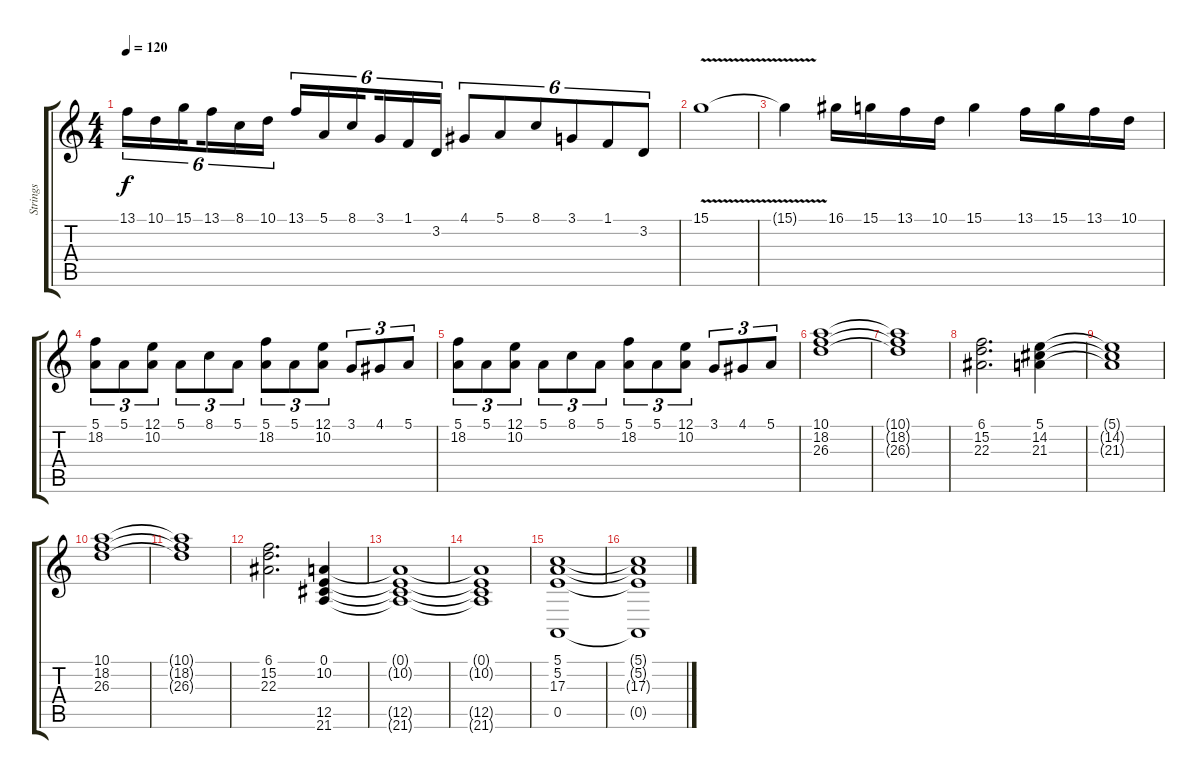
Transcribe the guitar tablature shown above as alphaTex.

\track ("Strings" "Strings") {instrument synthstrings2}
\staff {score tabs}
\tuning (E4 B3 G3 D3 A2 E2) {hide}
\ts (4 4)
\tempo 120
\clef g2
\ks c
13.1.16{tu (6 4) dy f} 10.1.16{tu (6 4)} 15.1.16{tu (6 4) beam splitsecondary} 13.1.16{tu (6 4)} 8.1.16{tu (6 4)} 10.1.16{tu (6 4)} 13.1.16{tu (6 4)} 5.1.16{tu (6 4)} 8.1.16{tu (6 4) beam splitsecondary} 3.1.16{tu (6 4)} 1.1.16{tu (6 4)} 3.2.16{tu (6 4)} 4.1.8{tu (6 4)} 5.1.8{tu (6 4)} 8.1.8{tu (6 4)} 3.1.8{tu (6 4)} 1.1.8{tu (6 4)} 3.2.8{tu (6 4)} |
15.1{v}.1 |
15.1{t}.4 16.1.16 15.1.16 13.1.16 10.1.16 15.1.4 13.1.16 15.1.16 13.1.16 10.1.16 |
(5.1 18.2).8{tu (3 2)} 5.1.8{tu (3 2)} (12.1 10.2).8{tu (3 2)} 5.1.8{tu (3 2)} 8.1.8{tu (3 2)} 5.1.8{tu (3 2)} (5.1 18.2).8{tu (3 2)} 5.1.8{tu (3 2)} (12.1 10.2).8{tu (3 2)} 3.1.8{tu (3 2)} 4.1.8{tu (3 2)} 5.1.8{tu (3 2)} |
(5.1 18.2).8{tu (3 2)} 5.1.8{tu (3 2)} (12.1 10.2).8{tu (3 2)} 5.1.8{tu (3 2)} 8.1.8{tu (3 2)} 5.1.8{tu (3 2)} (5.1 18.2).8{tu (3 2)} 5.1.8{tu (3 2)} (12.1 10.2).8{tu (3 2)} 3.1.8{tu (3 2)} 4.1.8{tu (3 2)} 5.1.8{tu (3 2)} |
(10.1 18.2 26.3).1{volume 9 instrument drawbarorgan} |
(10.1{t} 18.2{t} 26.3{t}).1 |
(6.1 15.2 22.3).2{d} (5.1 14.2 21.3).4 |
(5.1{t} 14.2{t} 21.3{t}).1 |
(10.1 18.2 26.3).1 |
(10.1{t} 18.2{t} 26.3{t}).1 |
(6.1 15.2 22.3).2{d} (0.1 10.2 12.5 21.6).4 |
(0.1{t} 10.2{t} 12.5{t} 21.6{t}).1 |
(0.1{t} 10.2{t} 12.5{t} 21.6{t}).1 |
(5.1 5.2 17.3 0.5).1 |
(5.1{t} 5.2{t} 17.3{t} 0.5{t}).1
